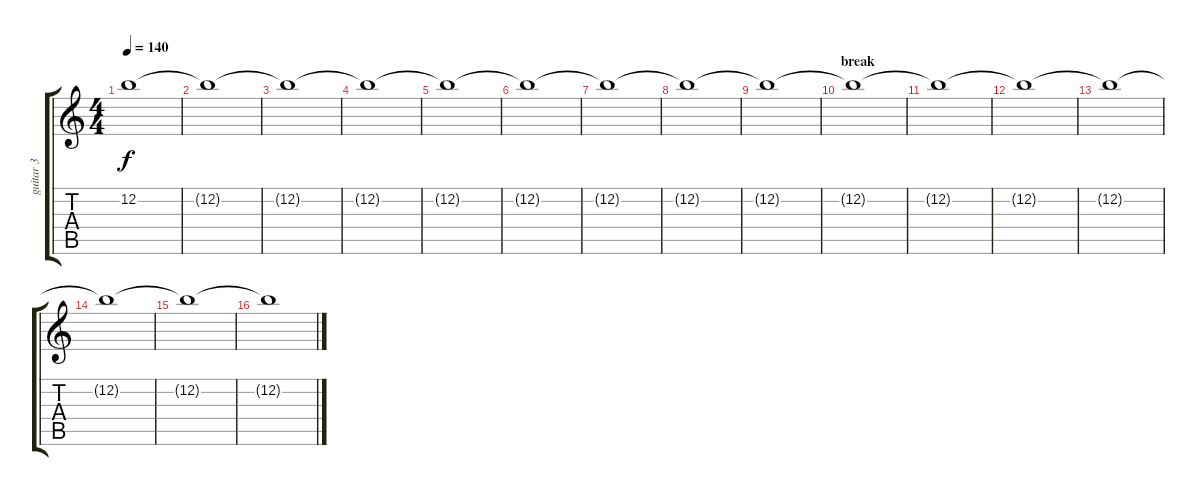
\track ("guitar 3" "guitar 3") {instrument overdrivenguitar}
\staff {score tabs}
\tuning (E4 B3 G3 D3 A2 E2) {hide}
\ts (4 4)
\tempo 140
\clef g2
\ks c
12.2{t}.1{dy f} |
12.2{t}.1{volume 10 balance 16} |
12.2{t}.1 |
12.2{t}.1 |
12.2{t}.1 |
12.2{t}.1{volume 14 balance 0} |
12.2{t}.1 |
12.2{t}.1 |
12.2{t}.1 |
\section ("" "break")
12.2{t}.1{volume 10 balance 16} |
12.2{t}.1 |
12.2{t}.1 |
12.2{t}.1 |
12.2{t}.1{volume 14 balance 0} |
12.2{t}.1 |
12.2{t}.1
